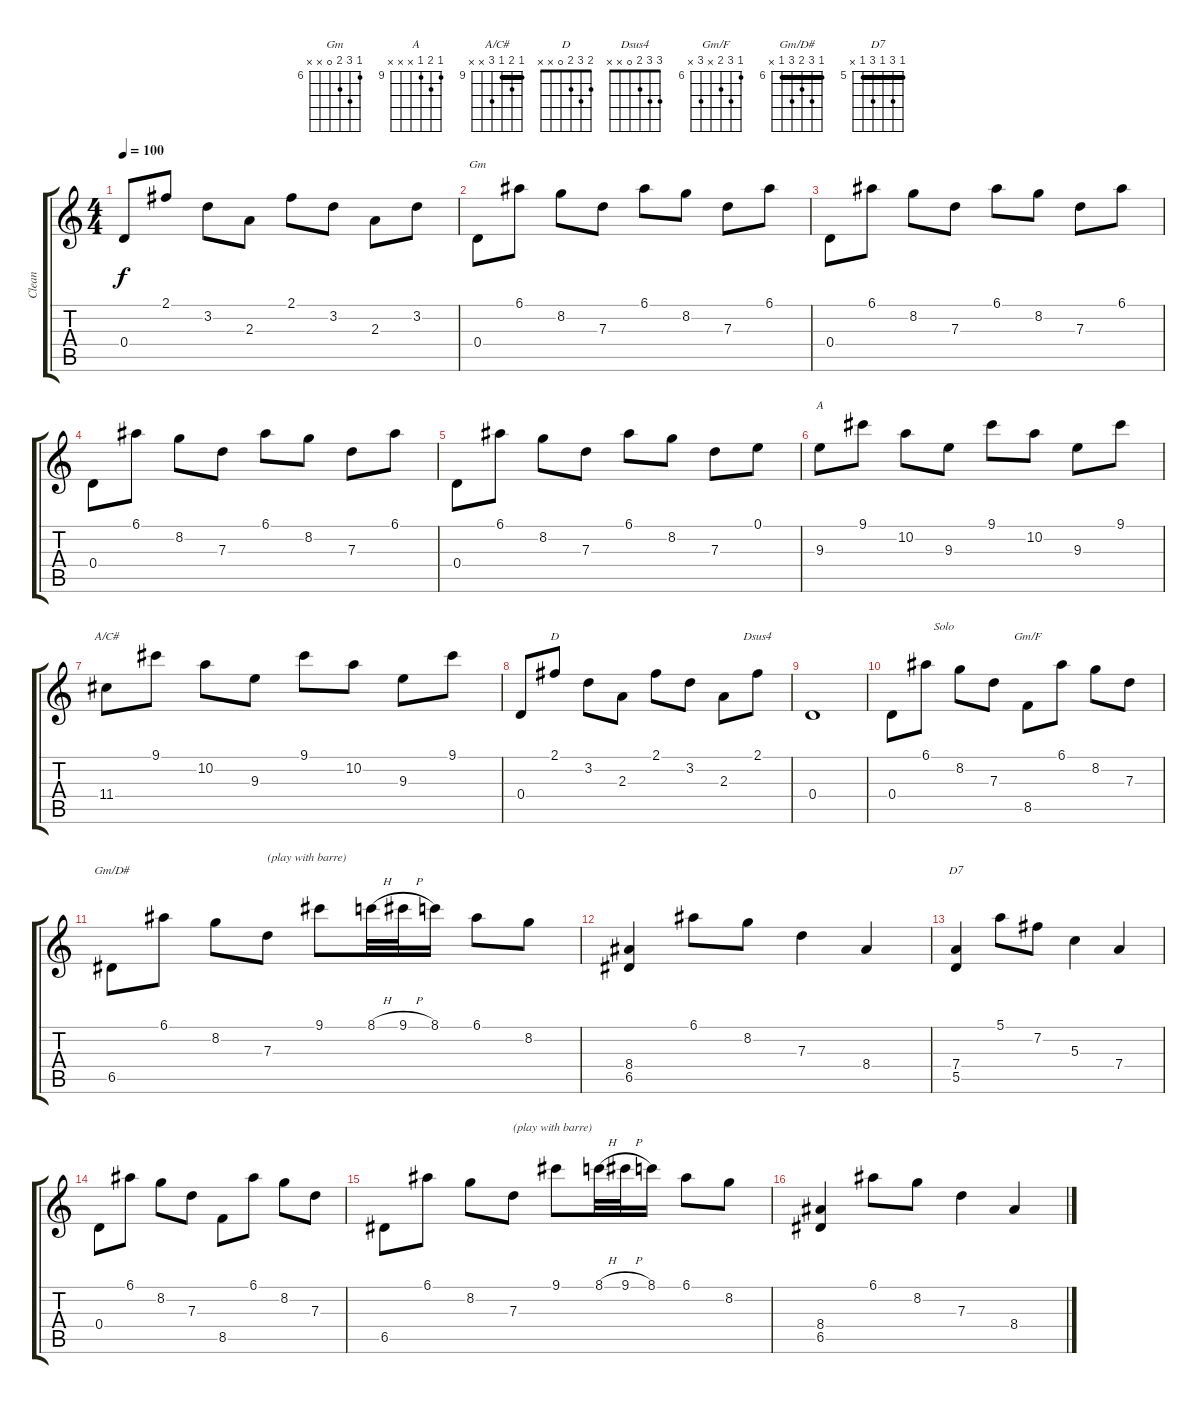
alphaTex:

\track ("Clean" "Clean") {instrument acousticguitarsteel}
\staff {score tabs}
\tuning (E4 B3 G3 D3 A2 E2) {hide}
\chord ("Gm" 6 8 7 0 x x) {firstfret 6}
\chord ("A" 9 10 9 x x x) {firstfret 9}
\chord ("A/C#" 9 10 9 11 x x) {firstfret 9 barre 9}
\chord ("D" 2 3 2 0 x x)
\chord ("Dsus4" 3 3 2 0 x x)
\chord ("Gm/F" 6 8 7 x 8 x) {firstfret 6}
\chord ("Gm/D#" 6 8 7 8 6 x) {firstfret 6 barre 6}
\chord ("D7" 5 7 5 7 5 x) {firstfret 5 barre 5}
\ts (4 4)
\tempo 100
\clef g2
\ks c
0.4.8{dy f} 2.1.8 3.2.8 2.3.8 2.1.8 3.2.8 2.3.8 3.2.8 |
0.4.8{ch "Gm"} 6.1.8 8.2.8 7.3.8 6.1.8 8.2.8 7.3.8 6.1.8 |
0.4.8 6.1.8 8.2.8 7.3.8 6.1.8 8.2.8 7.3.8 6.1.8 |
0.4.8 6.1.8 8.2.8 7.3.8 6.1.8 8.2.8 7.3.8 6.1.8 |
0.4.8 6.1.8 8.2.8 7.3.8 6.1.8 8.2.8 7.3.8 0.1.8 |
9.3.8{ch "A"} 9.1.8 10.2.8 9.3.8 9.1.8 10.2.8 9.3.8 9.1.8 |
11.4.8{ch "A/C#"} 9.1.8 10.2.8 9.3.8 9.1.8 10.2.8 9.3.8 9.1.8 |
0.4.8 2.1.8{ch "D"} 3.2.8 2.3.8 2.1.8 3.2.8 2.3.8 2.1.8{ch "Dsus4"} |
0.4.1 |
0.4.8{txt "              Solo"} 6.1.8 8.2.8 7.3.8 8.5.8{ch "Gm/F"} 6.1.8 8.2.8 7.3.8 |
6.5.8{ch "Gm/D#"} 6.1.8 8.2.8 7.3.8{txt "(play with barre)"} 9.1.8 8.1{h}.32 9.1{h}.32 8.1.16 6.1.8 8.2.8 |
(8.4 6.5).4 6.1.8 8.2.8 7.3.4 8.4.4 |
(7.4 5.5).4{ch "D7"} 5.1.8 7.2.8 5.3.4 7.4.4 |
0.4.8 6.1.8 8.2.8 7.3.8 8.5.8 6.1.8 8.2.8 7.3.8 |
6.5.8 6.1.8 8.2.8 7.3.8{txt "(play with barre)"} 9.1.8 8.1{h}.32 9.1{h}.32 8.1.16 6.1.8 8.2.8 |
(8.4 6.5).4 6.1.8 8.2.8 7.3.4 8.4.4
